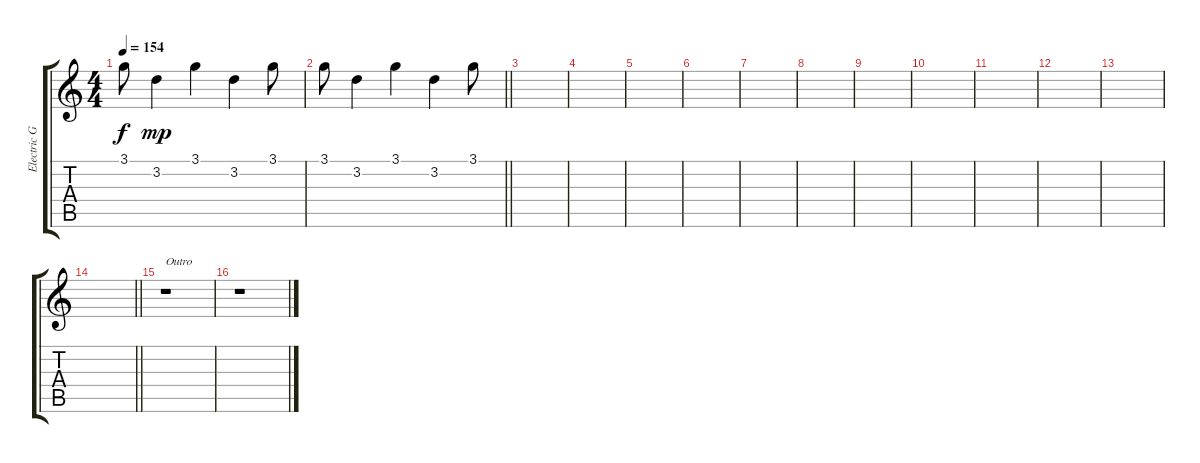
\track ("Electric Guitar 2" "Electric G") {instrument overdrivenguitar}
\staff {score tabs}
\tuning (E4 B3 G3 D3 A2 E2) {hide}
\ts (4 4)
\tempo 154
\clef g2
\ks c
3.1{t}.8{dy f} 3.2.4{dy mp} 3.1.4 3.2.4 3.1.8 |
\barLineRight lightlight
3.1.8 3.2.4 3.1.4 3.2.4 3.1.8 |
|
|
|
|
|
|
|
|
|
|
|
\barLineRight lightlight
|
r.1{txt "Outro"} |
r.1
